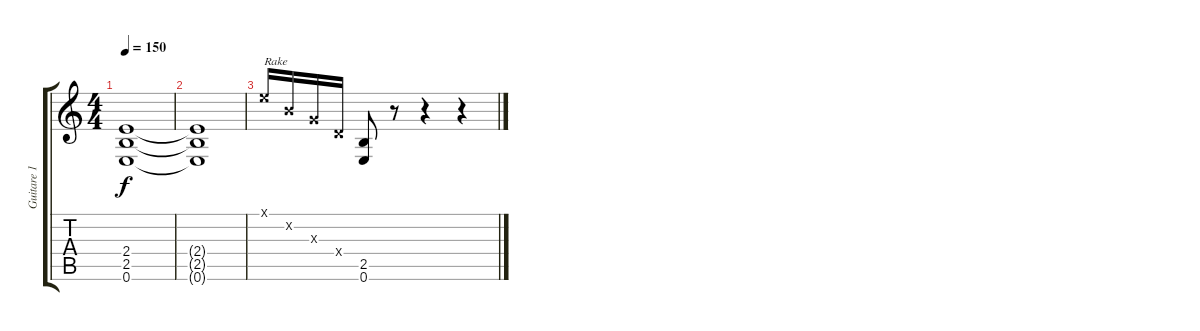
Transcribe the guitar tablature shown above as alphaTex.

\track ("Guitare 1" "Guitare 1") {instrument overdrivenguitar}
\staff {score tabs}
\tuning (E4 B3 G3 D3 A2 E2) {hide}
\ts (4 4)
\tempo 150
\clef g2
\ks c
(2.4 2.5 0.6).1{dy f} |
(2.4{t} 2.5{t} 0.6{t}).1 |
0.1{x}.16{txt "Rake"} 0.2{x}.16 0.3{x}.16 0.4{x}.16 (2.5 0.6).8 r.8 r.4 r.4
